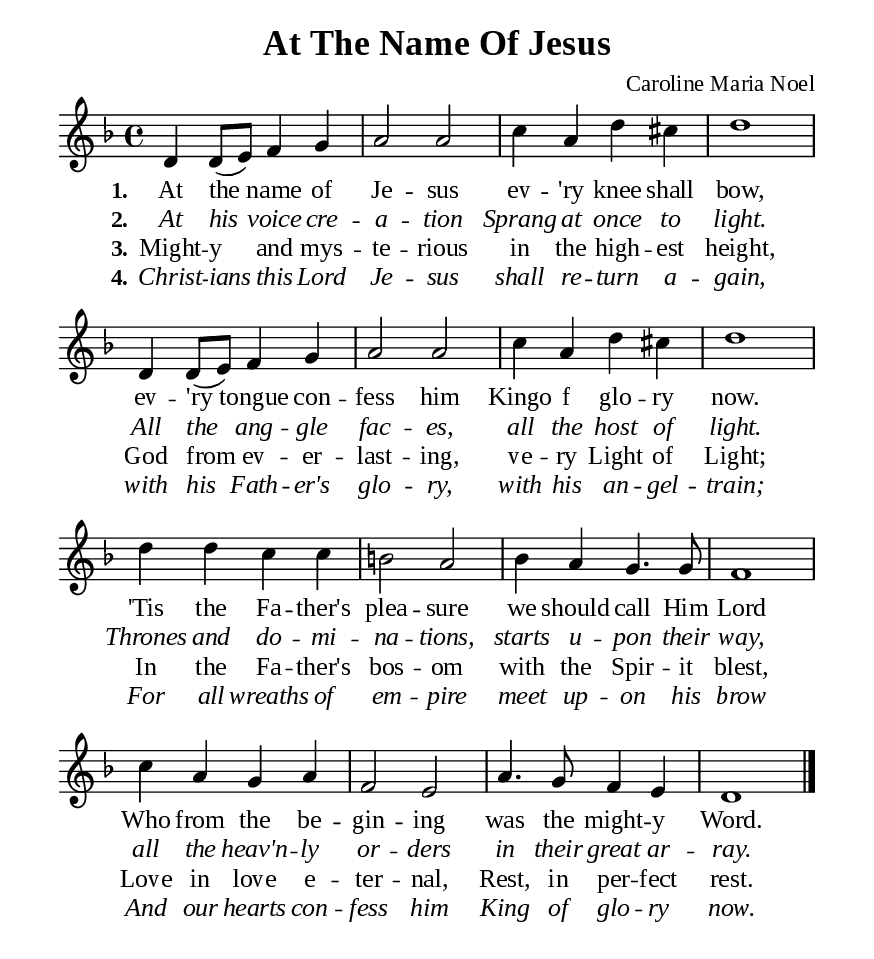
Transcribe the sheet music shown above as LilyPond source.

%%%%%%%%%%%%%%%%%%%%%%%%%%%%%
% CONTENTS OF THIS DOCUMENT
% 1. Common settings
% 2. Verse music
% 3. Verse lyrics
% 4. Layout
%%%%%%%%%%%%%%%%%%%%%%%%%%%%%

%%%%%%%%%%%%%%%%%%%%%%%%%%%%%
% 1. Common settings
%%%%%%%%%%%%%%%%%%%%%%%%%%%%%
\version "2.18.2"

\header {
  title = "At The Name Of Jesus"
  composer = "Caroline Maria Noel"
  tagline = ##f
}

global= {
  \key d \minor
  \time 4/4
  \override Score.BarNumber.break-visibility = ##(#f #f #f)
}

\paper {
  #(set-paper-size "a5")
  top-margin = 3.2\mm
  bottom-marign = 10\mm
  left-margin = 10\mm
  right-margin = 10\mm
  indent = #0
  #(define fonts
	 (make-pango-font-tree "Liberation Serif"
	 		       "Liberation Serif"
			       "Liberation Serif"
			       (/ 20 20)))
  system-system-spacing = #'((basic-distance . 3) (padding . 3))
}

printItalic = \with {
  \override LyricText.font-shape = #'italic
}


%%%%%%%%%%%%%%%%%%%%%%%%%%%%%
% 2. Verse music
%%%%%%%%%%%%%%%%%%%%%%%%%%%%%
musicVerseSoprano = \relative c' {
  %{	01	%} d4 d8 (e) f4 g |
  %{	02	%} a2 a |
  %{	03	%} c4 a d cis |
  %{	04	%} d1 |
  %{	05	%} d,4 d8 (e) f4 g |
  %{	06	%} a2 a |
  %{	07	%} c4 a d cis |
  %{	08	%} d1 |
  %{	09	%} d4 d c c |
  %{	10	%} b!2 a |
  %{	11	%} bes4 a g4. g8 |
  %{	12	%} f1 |
  %{	13	%} c'4 a g a |
  %{	14	%} f2 e |
  %{	15	%} a4. g8 f4 e |
  %{	16	%} d1 \bar "|."
}

%%%%%%%%%%%%%%%%%%%%%%%%%%%%%
% 3. Verse lyrics
%%%%%%%%%%%%%%%%%%%%%%%%%%%%%
verseOne = \lyricmode {
  \set stanza = #"1."
  At the name of Je -- sus ev -- 'ry knee shall bow,
  ev -- 'ry tongue con -- fess him Kingo f glo -- ry now.
  'Tis the Fa -- ther's plea -- sure we should call Him Lord
  Who from the be -- gin -- ing was the might -- y Word.
}

verseTwo = \lyricmode {
  \set stanza = #"2."
  At his voice cre -- a -- tion Sprang at once to light.
  All the ang -- gle fac -- es, all the host of light.
  Thrones and do -- mi -- na -- tions, starts u -- pon their way,
  all the heav'n -- ly or -- ders in their great ar -- ray.
}

verseThree = \lyricmode {
  \set stanza = #"3."
  Might -- y and mys -- te -- rious in the high -- est height,
  God from ev -- er -- last -- ing, ve -- ry Light of Light;
  In the Fa -- ther's bos -- om with the Spir -- it blest,
  Love in love e -- ter -- nal, Rest, in per -- fect rest.
}

verseFour = \lyricmode {
  \set stanza = #"4."
  Christ -- ians this Lord Je -- sus shall re -- turn a -- gain,
  with his Fath -- er's glo -- ry, with his an -- gel -- train;
  For all wreaths of em -- pire meet up -- on his brow
  And our hearts con -- fess him King of glo -- ry now.
}

%%%%%%%%%%%%%%%%%%%%%%%%%%%%%
% 4. Layout
%%%%%%%%%%%%%%%%%%%%%%%%%%%%%
\score {
    \new ChoirStaff <<
      \new Staff <<
        \clef "treble"
        \new Voice = "sopranos" { \global   \musicVerseSoprano }
      >>
      \new Lyrics \lyricsto sopranos \verseOne
      \new Lyrics \printItalic \lyricsto sopranos \verseTwo
      \new Lyrics \lyricsto sopranos \verseThree
      \new Lyrics \printItalic \lyricsto sopranos \verseFour
    >>
}
